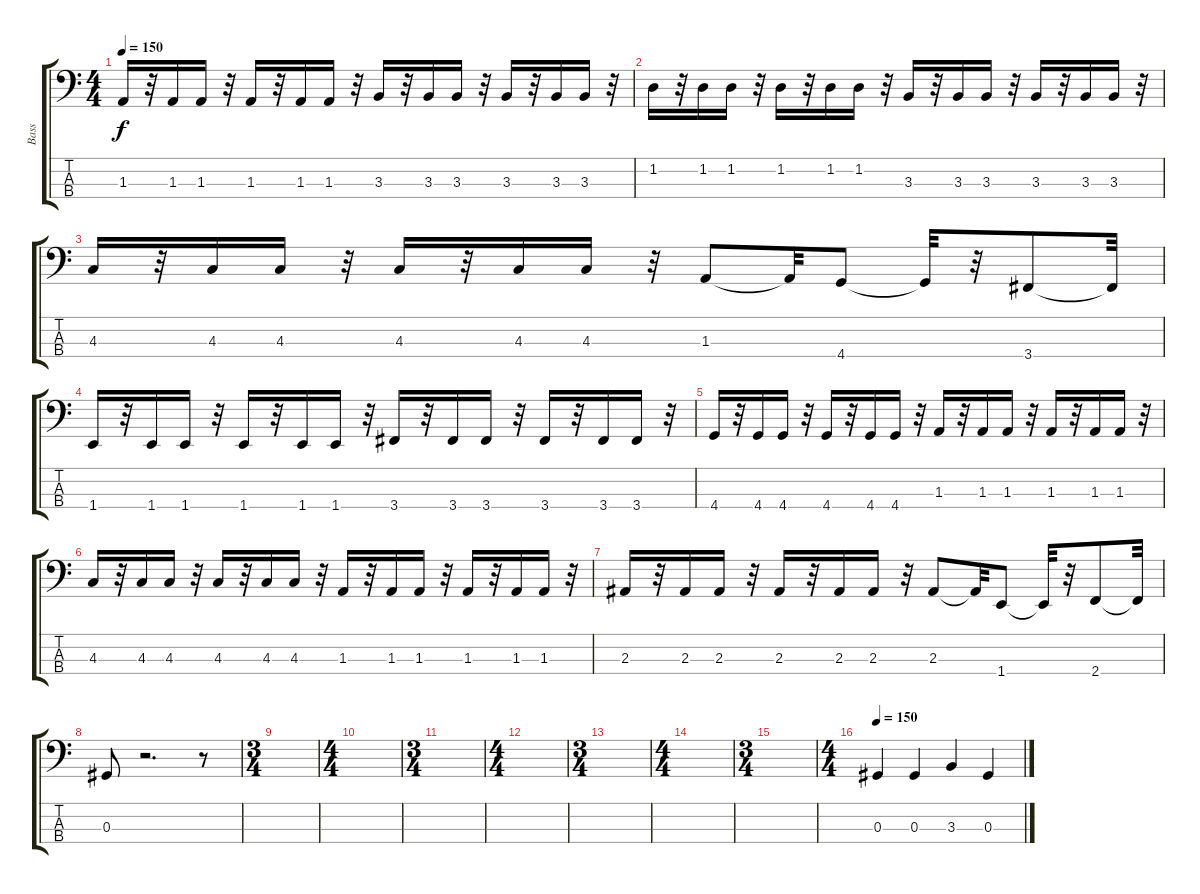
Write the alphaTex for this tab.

\track ("Bass" "Bass") {instrument electricbassfinger}
\staff {score tabs}
\tuning (Gb2 Db2 Ab1 Eb1) {hide}
\ts (4 4)
\tempo 150
\clef f4
\ks c
1.3.16{dy f} r.32 1.3.16 1.3.16 r.32 1.3.16 r.32 1.3.16 1.3.16 r.32 3.3.16 r.32 3.3.16 3.3.16 r.32 3.3.16 r.32 3.3.16 3.3.16 r.32 |
1.2.16 r.32 1.2.16 1.2.16 r.32 1.2.16 r.32 1.2.16 1.2.16 r.32 3.3.16 r.32 3.3.16 3.3.16 r.32 3.3.16 r.32 3.3.16 3.3.16 r.32 |
4.3.16 r.32 4.3.16 4.3.16 r.32 4.3.16 r.32 4.3.16 4.3.16 r.32 1.3.8 1.3{t}.32 4.4.8 4.4{t}.32 r.32 3.4.8 3.4{t}.32 |
1.4.16 r.32 1.4.16 1.4.16 r.32 1.4.16 r.32 1.4.16 1.4.16 r.32 3.4.16 r.32 3.4.16 3.4.16 r.32 3.4.16 r.32 3.4.16 3.4.16 r.32 |
4.4.16 r.32 4.4.16 4.4.16 r.32 4.4.16 r.32 4.4.16 4.4.16 r.32 1.3.16 r.32 1.3.16 1.3.16 r.32 1.3.16 r.32 1.3.16 1.3.16 r.32 |
4.3.16 r.32 4.3.16 4.3.16 r.32 4.3.16 r.32 4.3.16 4.3.16 r.32 1.3.16 r.32 1.3.16 1.3.16 r.32 1.3.16 r.32 1.3.16 1.3.16 r.32 |
2.3.16 r.32 2.3.16 2.3.16 r.32 2.3.16 r.32 2.3.16 2.3.16 r.32 2.3.8 2.3{t}.32 1.4.8 1.4{t}.32 r.32 2.4.8 2.4{t}.32 |
0.3.8 r.2{d} r.8 |
\ts (3 4)
|
\ts (4 4)
|
\ts (3 4)
|
\ts (4 4)
|
\ts (3 4)
|
\ts (4 4)
|
\ts (3 4)
|
\ts (4 4)
\tempo 150
0.3.4 0.3.4 3.3.4 0.3.4
